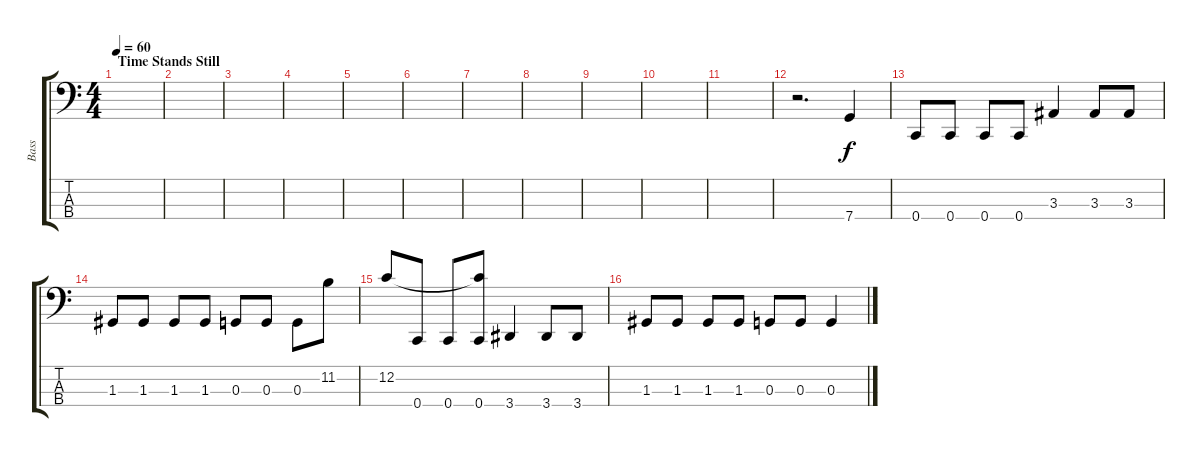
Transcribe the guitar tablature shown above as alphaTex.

\track ("Bass" "Bass") {instrument electricbasspick}
\staff {score tabs}
\tuning (F2 C2 G1 C1) {hide}
\ts (4 4)
\section ("" "Time Stands Still")
\tempo 60
\clef f4
\ks c
|
|
|
|
|
|
|
|
|
|
|
r.2{d} 7.4.4 |
0.4.8 0.4.8 0.4.8 0.4.8 3.3.4 3.3.8 3.3.8 |
1.3.8 1.3.8 1.3.8 1.3.8 0.3.8 0.3.8 0.3.8 11.2.8 |
12.2.8 0.4.8 0.4.8 (12.2{t} 0.4).8 3.4.4 3.4.8 3.4.8 |
1.3.8 1.3.8 1.3.8 1.3.8 0.3.8 0.3.8 0.3.4
